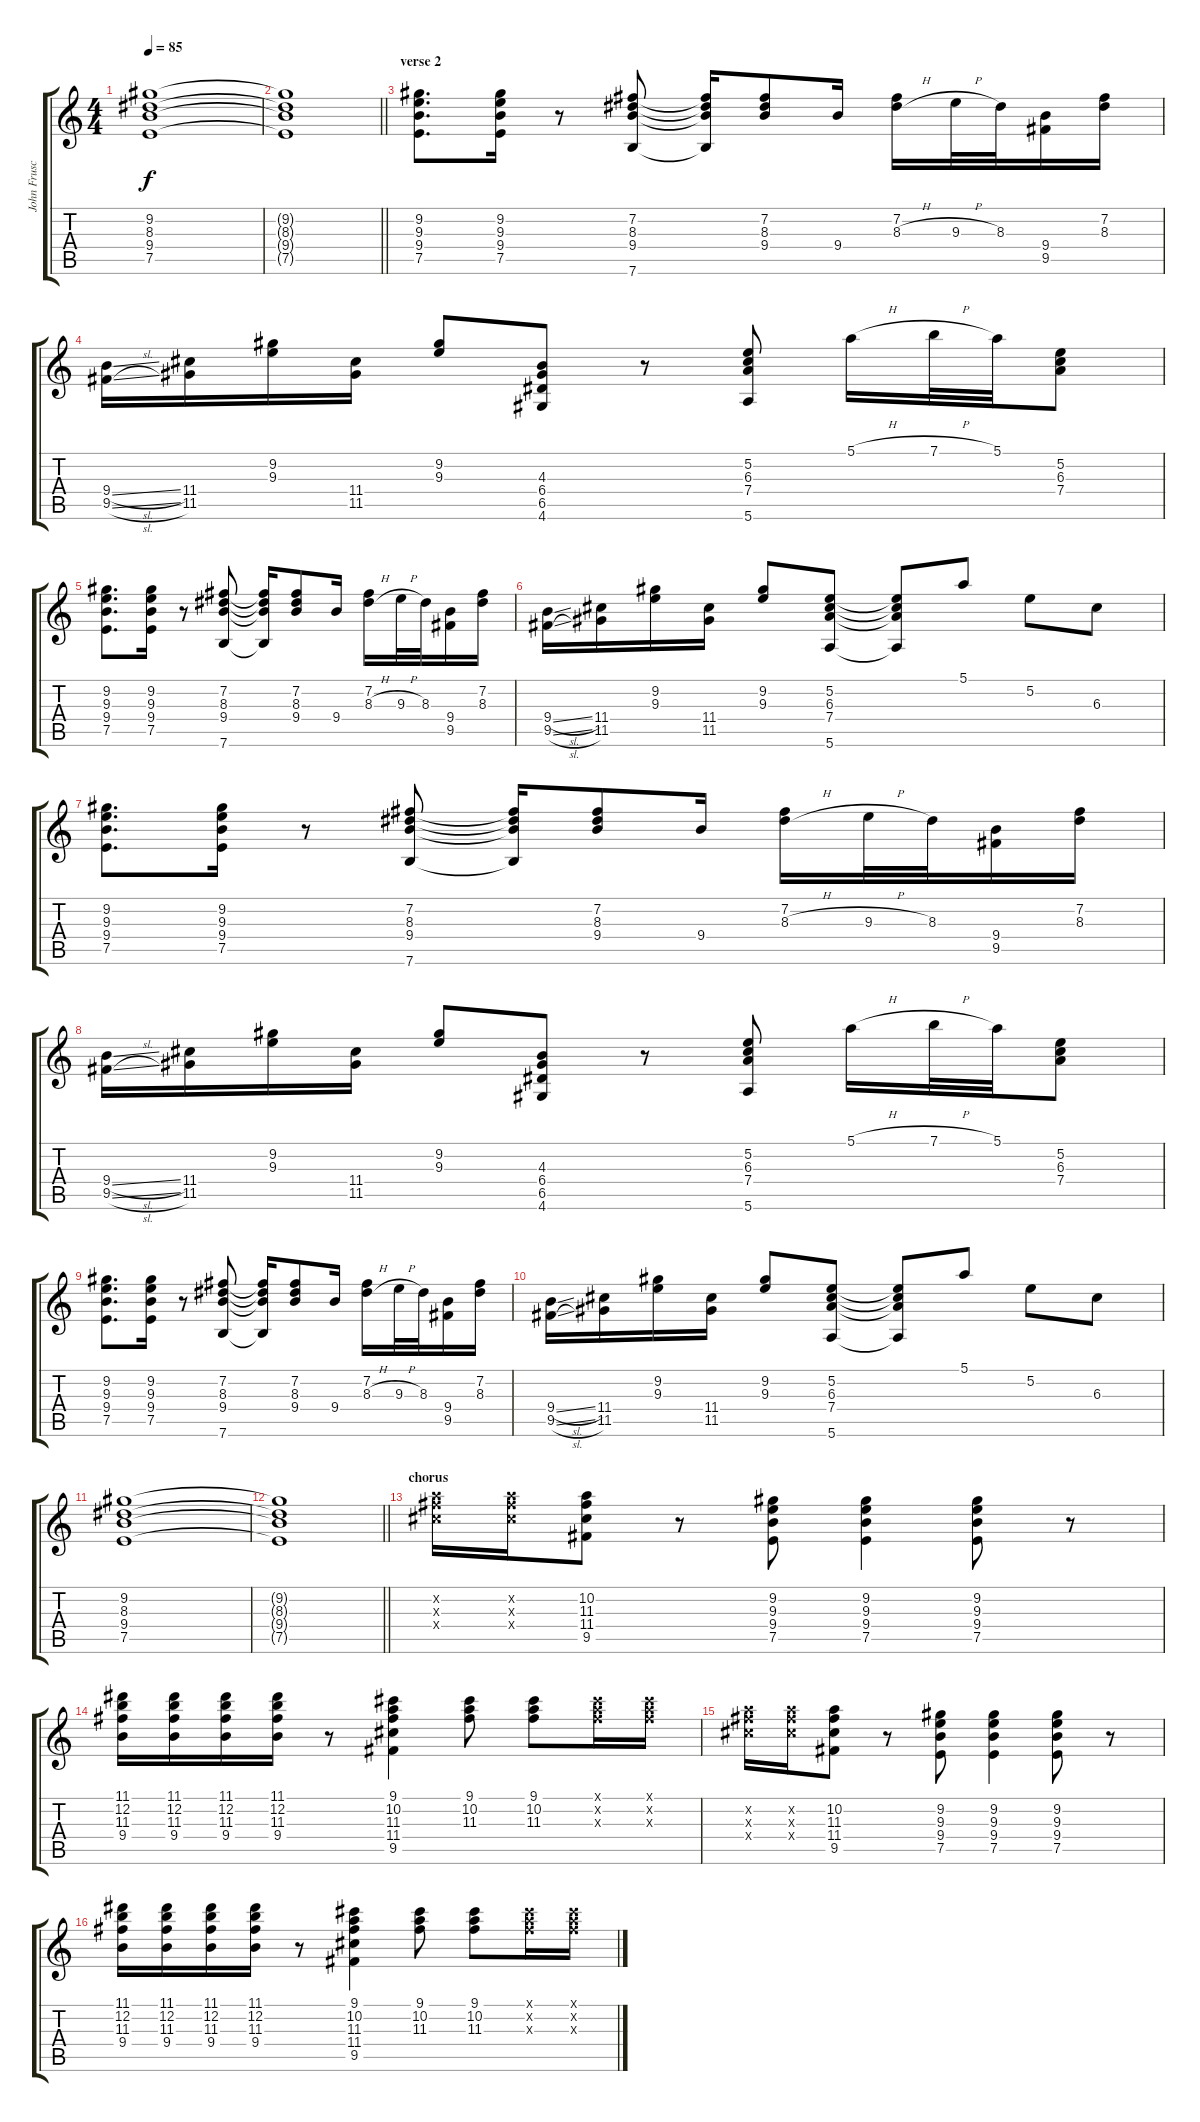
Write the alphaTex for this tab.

\track ("John Frusciante" "John Frusc") {instrument acousticguitarsteel}
\staff {score tabs}
\tuning (E4 B3 G3 D3 A2 E2) {hide}
\ts (4 4)
\tempo 85
\clef g2
\ks c
(9.2 8.3 9.4 7.5).1{dy f} |
\barLineRight lightlight
(9.2{t} 8.3{t} 9.4{t} 7.5{t}).1 |
\section ("" "verse 2")
(9.2 9.3 9.4 7.5).8{d} (9.2 9.3 9.4 7.5).16 r.8 (7.2 8.3 9.4 7.6).8 (7.2{t} 8.3{t} 9.4{t} 7.6{t}).16 (7.2 8.3 9.4).8 9.4.16 (7.2 8.3{h}).16 9.3{h}.32 8.3.32 (9.4 9.5).16 (7.2 8.3).16 |
(9.4{sl} 9.5{sl}).16 (11.4 11.5).16 (9.2 9.3).16 (11.4 11.5).16 (9.2 9.3).8 (4.3 6.4 6.5 4.6).8 r.8 (5.2 6.3 7.4 5.6).8 5.1{h}.16 7.1{h}.32 5.1.32 (5.2 6.3 7.4).8 |
(9.2 9.3 9.4 7.5).8{d} (9.2 9.3 9.4 7.5).16 r.8 (7.2 8.3 9.4 7.6).8 (7.2{t} 8.3{t} 9.4{t} 7.6{t}).16 (7.2 8.3 9.4).8 9.4.16 (7.2 8.3{h}).16 9.3{h}.32 8.3.32 (9.4 9.5).16 (7.2 8.3).16 |
(9.4{sl} 9.5{sl}).16 (11.4 11.5).16 (9.2 9.3).16 (11.4 11.5).16 (9.2 9.3).8 (5.2 6.3 7.4 5.6).8 (5.2{t} 6.3{t} 7.4{t} 5.6{t}).8 5.1.8 5.2.8 6.3.8 |
(9.2 9.3 9.4 7.5).8{d} (9.2 9.3 9.4 7.5).16 r.8 (7.2 8.3 9.4 7.6).8 (7.2{t} 8.3{t} 9.4{t} 7.6{t}).16 (7.2 8.3 9.4).8 9.4.16 (7.2 8.3{h}).16 9.3{h}.32 8.3.32 (9.4 9.5).16 (7.2 8.3).16 |
(9.4{sl} 9.5{sl}).16 (11.4 11.5).16 (9.2 9.3).16 (11.4 11.5).16 (9.2 9.3).8 (4.3 6.4 6.5 4.6).8 r.8 (5.2 6.3 7.4 5.6).8 5.1{h}.16 7.1{h}.32 5.1.32 (5.2 6.3 7.4).8 |
(9.2 9.3 9.4 7.5).8{d} (9.2 9.3 9.4 7.5).16 r.8 (7.2 8.3 9.4 7.6).8 (7.2{t} 8.3{t} 9.4{t} 7.6{t}).16 (7.2 8.3 9.4).8 9.4.16 (7.2 8.3{h}).16 9.3{h}.32 8.3.32 (9.4 9.5).16 (7.2 8.3).16 |
(9.4{sl} 9.5{sl}).16 (11.4 11.5).16 (9.2 9.3).16 (11.4 11.5).16 (9.2 9.3).8 (5.2 6.3 7.4 5.6).8 (5.2{t} 6.3{t} 7.4{t} 5.6{t}).8 5.1.8 5.2.8 6.3.8 |
(9.2 8.3 9.4 7.5).1 |
\barLineRight lightlight
(9.2{t} 8.3{t} 9.4{t} 7.5{t}).1 |
\section ("" "chorus")
(10.2{x} 11.3{x} 11.4{x}).16 (10.2{x} 11.3{x} 11.4{x}).16 (10.2 11.3 11.4 9.5).8 r.8 (9.2 9.3 9.4 7.5).8 (9.2 9.3 9.4 7.5).4 (9.2 9.3 9.4 7.5).8 r.8 |
(11.1 12.2 11.3 9.4).16 (11.1 12.2 11.3 9.4).16 (11.1 12.2 11.3 9.4).16 (11.1 12.2 11.3 9.4).16 r.8 (9.1 10.2 11.3 11.4 9.5).4 (9.1 10.2 11.3).8 (9.1 10.2 11.3).8 (9.1{x} 10.2{x} 11.3{x}).16 (9.1{x} 10.2{x} 11.3{x}).16 |
(10.2{x} 11.3{x} 11.4{x}).16 (10.2{x} 11.3{x} 11.4{x}).16 (10.2 11.3 11.4 9.5).8 r.8 (9.2 9.3 9.4 7.5).8 (9.2 9.3 9.4 7.5).4 (9.2 9.3 9.4 7.5).8 r.8 |
(11.1 12.2 11.3 9.4).16 (11.1 12.2 11.3 9.4).16 (11.1 12.2 11.3 9.4).16 (11.1 12.2 11.3 9.4).16 r.8 (9.1 10.2 11.3 11.4 9.5).4 (9.1 10.2 11.3).8 (9.1 10.2 11.3).8 (9.1{x} 10.2{x} 11.3{x}).16 (9.1{x} 10.2{x} 11.3{x}).16
